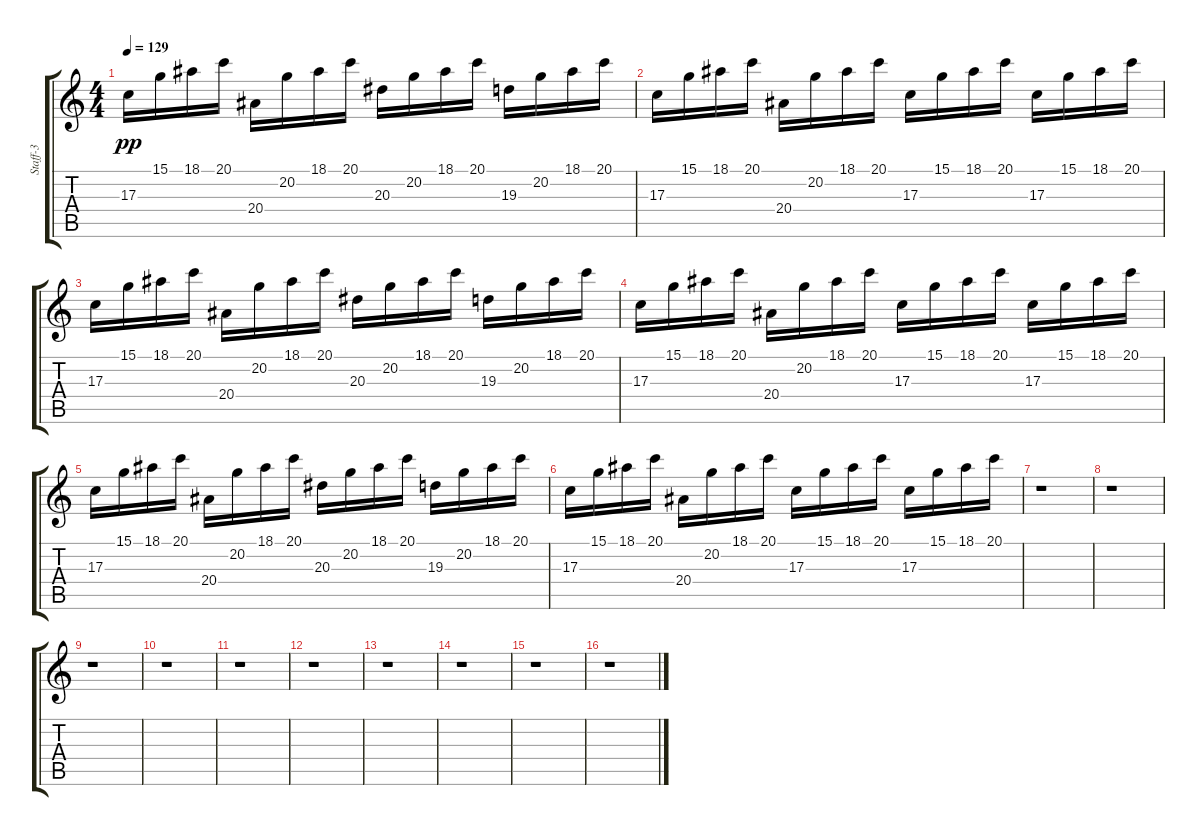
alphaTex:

\track ("Staff-3" "Staff-3") {instrument ocarina}
\staff {score tabs}
\tuning (E4 B3 G3 D3 A2 E2) {hide}
\ts (4 4)
\tempo 129
\clef g2
\ks c
17.3.16{dy pp instrument oboe} 15.1.16 18.1.16 20.1.16 20.4.16{instrument clarinet} 20.2.16 18.1.16 20.1.16 20.3.16{instrument altosax} 20.2.16 18.1.16 20.1.16 19.3.16 20.2.16 18.1.16 20.1.16 |
17.3.16 15.1.16 18.1.16 20.1.16 20.4.16 20.2.16 18.1.16 20.1.16 17.3.16{instrument clarinet} 15.1.16 18.1.16 20.1.16 17.3.16{instrument oboe} 15.1.16 18.1.16 20.1.16 |
17.3.16{instrument englishhorn} 15.1.16 18.1.16 20.1.16 20.4.16 20.2.16 18.1.16 20.1.16 20.3.16{instrument ocarina} 20.2.16 18.1.16 20.1.16 19.3.16 20.2.16 18.1.16 20.1.16 |
17.3.16 15.1.16 18.1.16 20.1.16 20.4.16 20.2.16 18.1.16 20.1.16 17.3.16 15.1.16 18.1.16 20.1.16 17.3.16{instrument englishhorn} 15.1.16 18.1.16 20.1.16 |
17.3.16{instrument oboe} 15.1.16 18.1.16 20.1.16 20.4.16{instrument clarinet} 20.2.16 18.1.16 20.1.16 20.3.16{instrument altosax} 20.2.16 18.1.16 20.1.16 19.3.16 20.2.16 18.1.16 20.1.16 |
17.3.16 15.1.16 18.1.16 20.1.16 20.4.16 20.2.16 18.1.16 20.1.16 17.3.16{instrument clarinet} 15.1.16 18.1.16 20.1.16 17.3.16{instrument oboe} 15.1.16 18.1.16 20.1.16 |
r.1 |
r.1 |
r.1 |
r.1 |
r.1 |
r.1 |
r.1 |
r.1 |
r.1 |
r.1
